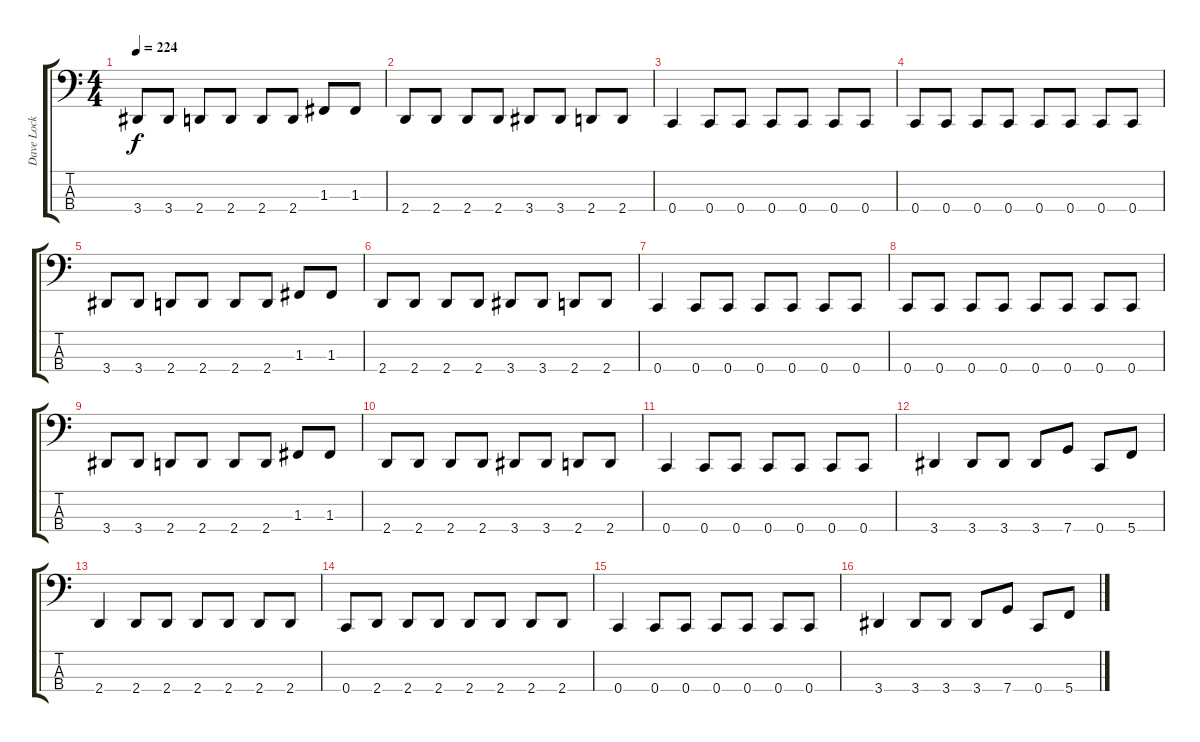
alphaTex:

\track ("Dave Lock (Bass)" "Dave Lock ") {instrument electricbasspick}
\staff {score tabs}
\tuning (Eb2 Bb1 F1 C1) {hide}
\ts (4 4)
\tempo 224
\clef f4
\ks c
3.4.8{dy f} 3.4.8 2.4.8 2.4.8 2.4.8 2.4.8 1.3.8 1.3.8 |
2.4.8 2.4.8 2.4.8 2.4.8 3.4.8 3.4.8 2.4.8 2.4.8 |
0.4.4 0.4.8 0.4.8 0.4.8 0.4.8 0.4.8 0.4.8 |
0.4.8 0.4.8 0.4.8 0.4.8 0.4.8 0.4.8 0.4.8 0.4.8 |
3.4.8 3.4.8 2.4.8 2.4.8 2.4.8 2.4.8 1.3.8 1.3.8 |
2.4.8 2.4.8 2.4.8 2.4.8 3.4.8 3.4.8 2.4.8 2.4.8 |
0.4.4 0.4.8 0.4.8 0.4.8 0.4.8 0.4.8 0.4.8 |
0.4.8 0.4.8 0.4.8 0.4.8 0.4.8 0.4.8 0.4.8 0.4.8 |
3.4.8 3.4.8 2.4.8 2.4.8 2.4.8 2.4.8 1.3.8 1.3.8 |
2.4.8 2.4.8 2.4.8 2.4.8 3.4.8 3.4.8 2.4.8 2.4.8 |
0.4.4 0.4.8 0.4.8 0.4.8 0.4.8 0.4.8 0.4.8 |
3.4.4 3.4.8 3.4.8 3.4.8 7.4.8 0.4.8 5.4.8 |
2.4.4 2.4.8 2.4.8 2.4.8 2.4.8 2.4.8 2.4.8 |
0.4.8 2.4.8 2.4.8 2.4.8 2.4.8 2.4.8 2.4.8 2.4.8 |
0.4.4 0.4.8 0.4.8 0.4.8 0.4.8 0.4.8 0.4.8 |
3.4.4 3.4.8 3.4.8 3.4.8 7.4.8 0.4.8 5.4.8
